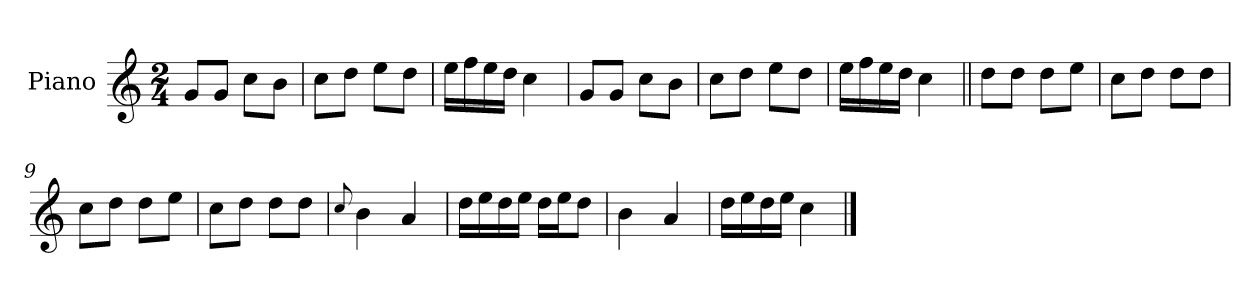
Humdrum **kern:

**kern
*part1
*staff1
*I"Piano
*I'Pno.
*clefG2
*k[]
*M2/4
=1
8g/L
8g/J
8cc\L
8b\J
=2
8cc\L
8dd\J
8ee\L
8dd\J
=3
16ee\LL
16ff\
16ee\
16dd\JJ
4cc\
=4
8g/L
8g/J
8cc\L
8b\J
=5
8cc\L
8dd\J
8ee\L
8dd\J
=6
16ee\LL
16ff\
16ee\
16dd\JJ
4cc\
=7||
8dd\L
8dd\J
8dd\L
8ee\J
=8
8cc\L
8dd\J
8dd\L
8dd\J
=9
8cc\L
8dd\J
8dd\L
8ee\J
=10
8cc\L
8dd\J
8dd\L
8dd\J
!!LO:LB:g=z
=11
8qqcc/
4b\
4a/
=12
16dd\LL
16ee\
16dd\
16ee\JJ
16dd\LL
16ee\J
8dd\J
=13
4b\
4a/
=14
16dd\LL
16ee\
16dd\
16ee\JJ
4cc\
==
*-
